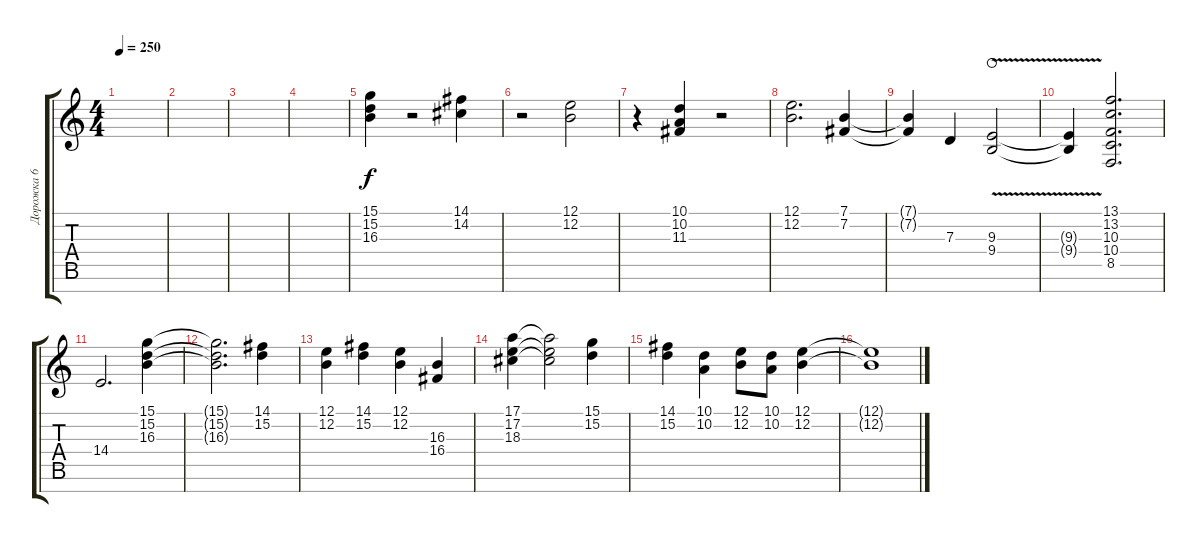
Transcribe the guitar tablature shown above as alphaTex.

\track ("Дорожка 6" "Дорожка 6") {instrument drawbarorgan}
\staff {score tabs}
\tuning (E4 B3 G3 D3 A2 E2 B1) {hide}
\ts (4 4)
\tempo 250
\clef g2
\ks c
|
|
|
|
(15.1 15.2 16.3).4 r.2 (14.1 14.2).4 |
r.2 (12.1 12.2).2 |
r.4 (10.1 10.2 11.3).4 r.2 |
(12.1 12.2).2{d} (7.1 7.2).4 |
(7.1{t} 7.2{t}).4 7.3.4 (9.3 9.4{v}).2{waho} |
(9.3{t} 9.4{t}).4 (13.1 13.2 10.3 10.4 8.5).2{d} |
14.4.2{d} (15.1 15.2 16.3).4 |
(15.1{t} 15.2{t} 16.3{t}).2{d} (14.1 15.2).4 |
(12.1 12.2).4 (14.1 15.2).4 (12.1 12.2).4 (16.3 16.4).4 |
(17.1 17.2 18.3).4 (17.1{t} 17.2{t} 18.3{t}).2 (15.1 15.2).4 |
(14.1 15.2).4 (10.1 10.2).4 (12.1 12.2).8 (10.1 10.2).8 (12.1 12.2).4 |
(12.1{t} 12.2{t}).1
